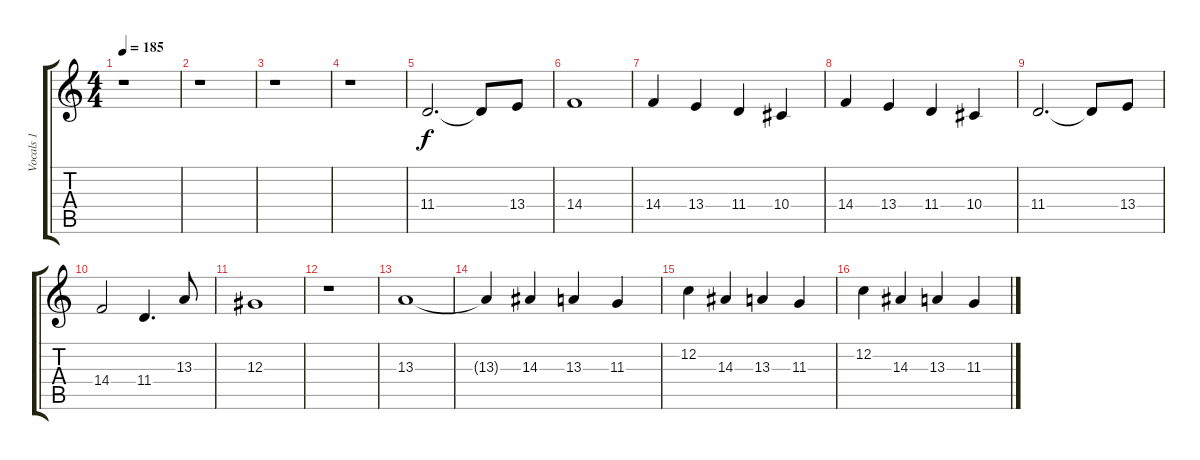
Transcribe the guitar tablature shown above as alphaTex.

\track ("Vocals 1" "Vocals 1") {instrument altosax}
\staff {score tabs}
\tuning (F4 C4 Ab3 Eb3 Bb2 Eb2) {hide}
\ts (4 4)
\tempo 185
\clef g2
\ks c
r.1{dy f instrument altosax} |
r.1 |
r.1 |
r.1 |
11.4.2{d} 11.4{t}.8 13.4.8 |
14.4.1 |
14.4.4 13.4.4 11.4.4 10.4.4 |
14.4.4 13.4.4 11.4.4 10.4.4 |
11.4.2{d} 11.4{t}.8 13.4.8 |
14.4.2 11.4.4{d} 13.3.8 |
12.3.1 |
r.1 |
13.3.1 |
13.3{t}.4 14.3.4 13.3.4 11.3.4 |
12.2.4 14.3.4 13.3.4 11.3.4 |
12.2.4 14.3.4 13.3.4 11.3.4
